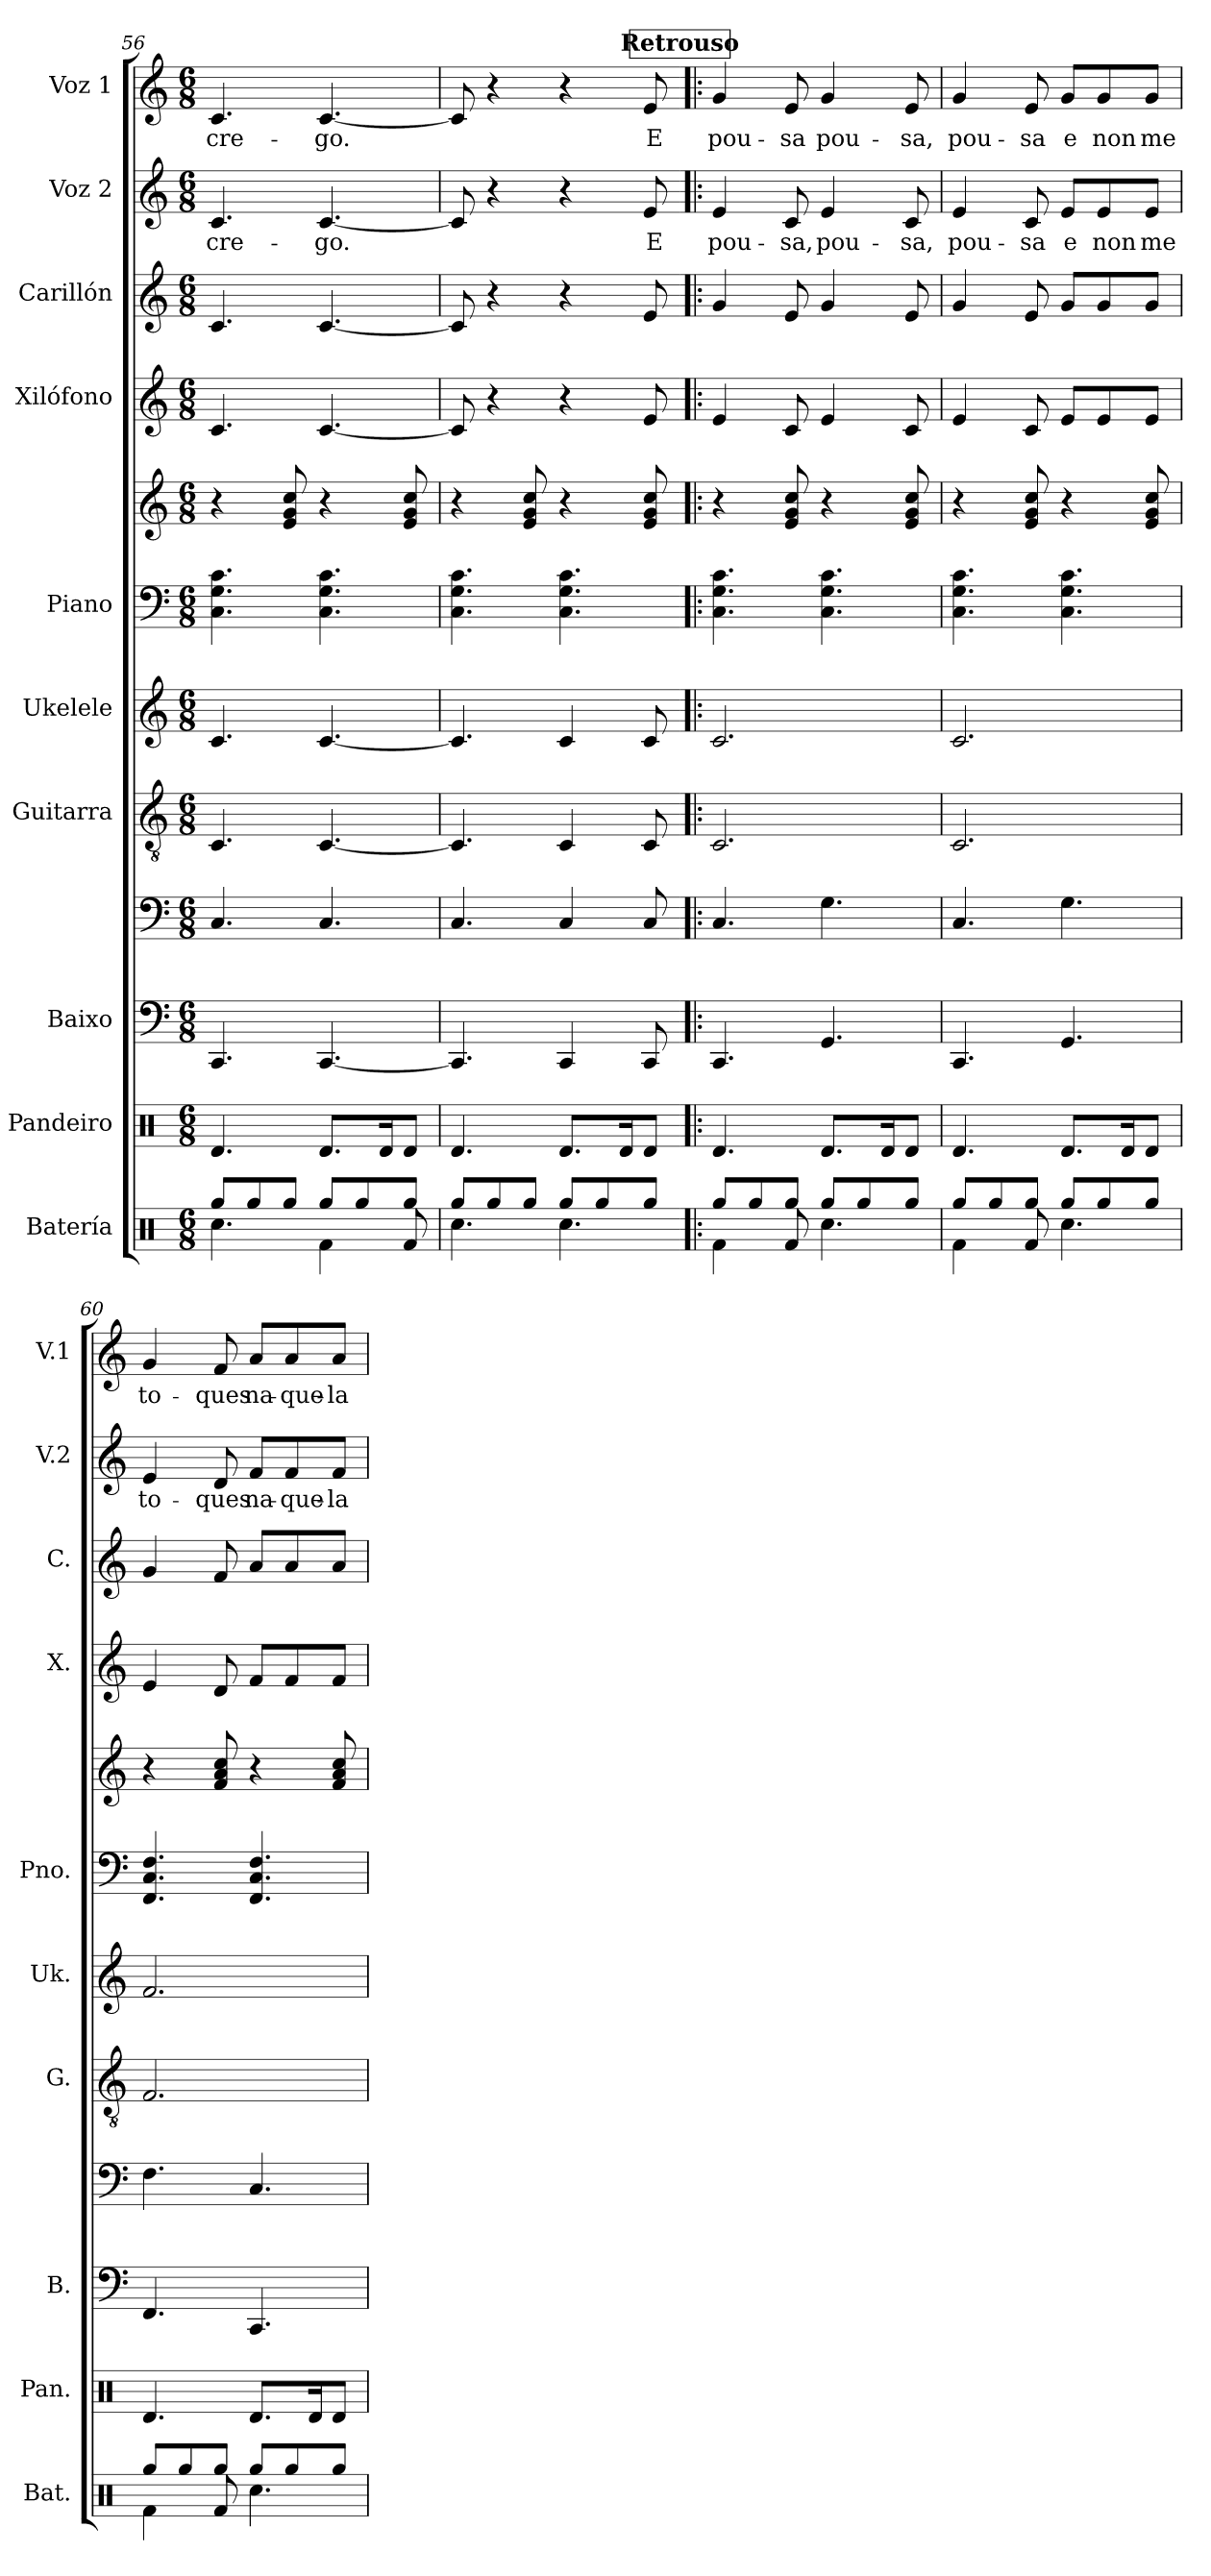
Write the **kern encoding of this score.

**kern	**kern	**kern	**kern	**kern	**kern	**kern	**kern	**kern	**kern	**kern	**text	**kern	**text
*part10	*part9	*part8	*part8	*part7	*part6	*part5	*part5	*part4	*part3	*part2	*part2	*part1	*part1
*staff12	*staff11	*staff10	*staff9	*staff8	*staff7	*staff6	*staff5	*staff4	*staff3	*staff2	*staff2	*staff1	*staff1
*I"Batería	*I"Pandeiro	*I"Baixo	*	*I"Guitarra	*I"Ukelele	*I"Piano	*	*I"Xilófono	*I"Carillón	*I"Voz 2	*	*I"Voz 1	*
*I'Bat.	*I'Pan.	*I'B.	*	*I'G.	*I'Uk.	*I'Pno.	*	*I'X.	*I'C.	*I'V.2	*	*I'V.1	*
*clefX	*clefX	*	*clefF4	*clefGv2	*clefG2	*clefF4	*clefG2	*clefG2	*clefG2	*clefG2	*	*clefG2	*
*	*	*ITrd7c12	*ITrd7c12	*	*	*	*	*ITrd-7c-12	*ITrd-14c-24	*	*	*	*
*k[]	*k[]	*k[]	*k[]	*k[]	*k[]	*k[]	*k[]	*k[]	*k[]	*k[]	*	*k[]	*
*M6/8	*M6/8	*M6/8	*M6/8	*M6/8	*M6/8	*M6/8	*M6/8	*M6/8	*M6/8	*M6/8	*	*M6/8	*
=56	=56	=56	=56	=56	=56	=56	=56	=56	=56	=56	=56	=56	=56
*^	*	*	*	*	*	*	*	*	*	*	*	*	*
!	!	!	!	!	!	!	!	!	!	!	!	!LO:LY:b	!	!LO:LY:b
8Rgg/L	4.Rcc\	4.Rd/	4.CCC	4.CC/	4.C/	4.c/	4.C\ 4.G\ 4.c\	4r	4.cc/	4.ccc/	4.c/	cre-	4.c/	cre-
8Rgg/	.	.	.	.	.	.	.	.	.	.	.	.	.	.
8Rgg/J	.	.	.	.	.	.	.	8e/ 8g/ 8cc/	.	.	.	.	.	.
!	!	!	!	!	!	!	!	!	!	!	!	!LO:LY:b	!	!LO:LY:b
8Rgg/L	4Rf\	8.Rd/L	[4.CCC	4.CC/	[4.C/	[4.c/	4.C\ 4.G\ 4.c\	4r	[4.cc/	[4.ccc/	[4.c/	-go.	[4.c/	-go.
8Rgg/	.	.	.	.	.	.	.	.	.	.	.	.	.	.
.	.	16Rd/K	.	.	.	.	.	.	.	.	.	.	.	.
8Rgg/J	8Rf/	8Rd/J	.	.	.	.	.	8e/ 8g/ 8cc/	.	.	.	.	.	.
=57	=57	=57	=57	=57	=57	=57	=57	=57	=57	=57	=57	=57	=57	=57
8Rgg/L	4.Rcc\	4.Rd/	4.CCC]	4.CC/	4.C/]	4.c/]	4.C\ 4.G\ 4.c\	4r	8cc/]	8ccc/]	8c/]	.	8c/]	.
8Rgg/	.	.	.	.	.	.	.	.	4r	4r	4r	.	4r	.
8Rgg/J	.	.	.	.	.	.	.	8e/ 8g/ 8cc/	.	.	.	.	.	.
8Rgg/L	4.Rcc\	8.Rd/L	4CCC	4CC/	4C/	4c/	4.C\ 4.G\ 4.c\	4r	4r	4r	4r	.	4r	.
8Rgg/	.	.	.	.	.	.	.	.	.	.	.	.	.	.
.	.	16Rd/K	.	.	.	.	.	.	.	.	.	.	.	.
!	!	!	!	!	!	!	!	!	!	!	!	!LO:LY:b	!	!LO:LY:b
8Rgg/J	.	8Rd/J	8CCC	8CC/	8C/	8c/	.	8e/ 8g/ 8cc/	8ee/	8eee/	8e/	E	8e/	E
!!LO:PB:g=z
!!LO:REH:place=s1:a:B:fs=14:t=Retrouso
=58!|:	=58!|:	=58!|:	=58!|:	=58!|:	=58!|:	=58!|:	=58!|:	=58!|:	=58!|:	=58!|:	=58!|:	=58!|:	=58!|:	=58!|:
!	!	!	!	!	!	!	!	!	!	!	!	!LO:LY:b	!	!LO:LY:b
8Rgg/L	4Rf\	4.Rd/	4.CCC	4.CC/	2.C/	2.c/	4.C\ 4.G\ 4.c\	4r	4ee/	4ggg/	4e/	pou-	4g/	pou-
8Rgg/	.	.	.	.	.	.	.	.	.	.	.	.	.	.
!	!	!	!	!	!	!	!	!	!	!	!	!LO:LY:b	!	!LO:LY:b
8Rgg/J	8Rf/	.	.	.	.	.	.	8e/ 8g/ 8cc/	8cc/	8eee/	8c/	-sa,	8e/	-sa
!	!	!	!	!	!	!	!	!	!	!	!	!LO:LY:b	!	!LO:LY:b
8Rgg/L	4.Rcc\	8.Rd/L	4.GGG	4.GG\	.	.	4.C\ 4.G\ 4.c\	4r	4ee/	4ggg/	4e/	pou-	4g/	pou-
8Rgg/	.	.	.	.	.	.	.	.	.	.	.	.	.	.
.	.	16Rd/K	.	.	.	.	.	.	.	.	.	.	.	.
!	!	!	!	!	!	!	!	!	!	!	!	!LO:LY:b	!	!LO:LY:b
8Rgg/J	.	8Rd/J	.	.	.	.	.	8e/ 8g/ 8cc/	8cc/	8eee/	8c/	-sa,	8e/	-sa,
=59	=59	=59	=59	=59	=59	=59	=59	=59	=59	=59	=59	=59	=59	=59
!	!	!	!	!	!	!	!	!	!	!	!	!LO:LY:b	!	!LO:LY:b
8Rgg/L	4Rf\	4.Rd/	4.CCC	4.CC/	2.C/	2.c/	4.C\ 4.G\ 4.c\	4r	4ee/	4ggg/	4e/	pou-	4g/	pou-
8Rgg/	.	.	.	.	.	.	.	.	.	.	.	.	.	.
!	!	!	!	!	!	!	!	!	!	!	!	!LO:LY:b	!	!LO:LY:b
8Rgg/J	8Rf/	.	.	.	.	.	.	8e/ 8g/ 8cc/	8cc/	8eee/	8c/	-sa	8e/	-sa
!	!	!	!	!	!	!	!	!	!	!	!	!LO:LY:b	!	!LO:LY:b
8Rgg/L	4.Rcc\	8.Rd/L	4.GGG	4.GG\	.	.	4.C\ 4.G\ 4.c\	4r	8ee/L	8ggg/L	8e/L	e	8g/L	e
!	!	!	!	!	!	!	!	!	!	!	!	!LO:LY:b	!	!LO:LY:b
8Rgg/	.	.	.	.	.	.	.	.	8ee/	8ggg/	8e/	non	8g/	non
.	.	16Rd/K	.	.	.	.	.	.	.	.	.	.	.	.
!	!	!	!	!	!	!	!	!	!	!	!	!LO:LY:b	!	!LO:LY:b
8Rgg/J	.	8Rd/J	.	.	.	.	.	8e/ 8g/ 8cc/	8ee/J	8ggg/J	8e/J	me	8g/J	me
=60	=60	=60	=60	=60	=60	=60	=60	=60	=60	=60	=60	=60	=60	=60
!	!	!	!	!	!	!	!	!	!	!	!	!LO:LY:b	!	!LO:LY:b
8Rgg/L	4Rf\	4.Rd/	4.FFF	4.FF\	2.F/	2.f/	4.FF/ 4.C/ 4.F/	4r	4ee/	4ggg/	4e/	to-	4g/	to-
8Rgg/	.	.	.	.	.	.	.	.	.	.	.	.	.	.
!	!	!	!	!	!	!	!	!	!	!	!	!LO:LY:b	!	!LO:LY:b
8Rgg/J	8Rf/	.	.	.	.	.	.	8f/ 8a/ 8cc/	8dd/	8fff/	8d/	-ques	8f/	-ques
!	!	!	!	!	!	!	!	!	!	!	!	!LO:LY:b	!	!LO:LY:b
8Rgg/L	4.Rcc\	8.Rd/L	4.CCC	4.CC/	.	.	4.FF/ 4.C/ 4.F/	4r	8ff/L	8aaa/L	8f/L	na-	8a/L	na-
!	!	!	!	!	!	!	!	!	!	!	!	!LO:LY:b	!	!LO:LY:b
8Rgg/	.	.	.	.	.	.	.	.	8ff/	8aaa/	8f/	-que-	8a/	-que-
.	.	16Rd/K	.	.	.	.	.	.	.	.	.	.	.	.
!	!	!	!	!	!	!	!	!	!	!	!	!LO:LY:b	!	!LO:LY:b
8Rgg/J	.	8Rd/J	.	.	.	.	.	8f/ 8a/ 8cc/	8ff/J	8aaa/J	8f/J	-la	8a/J	-la
*v	*v	*	*	*	*	*	*	*	*	*	*	*	*	*
=	=	=	=	=	=	=	=	=	=	=	=	=	=
*-	*-	*-	*-	*-	*-	*-	*-	*-	*-	*-	*-	*-	*-
